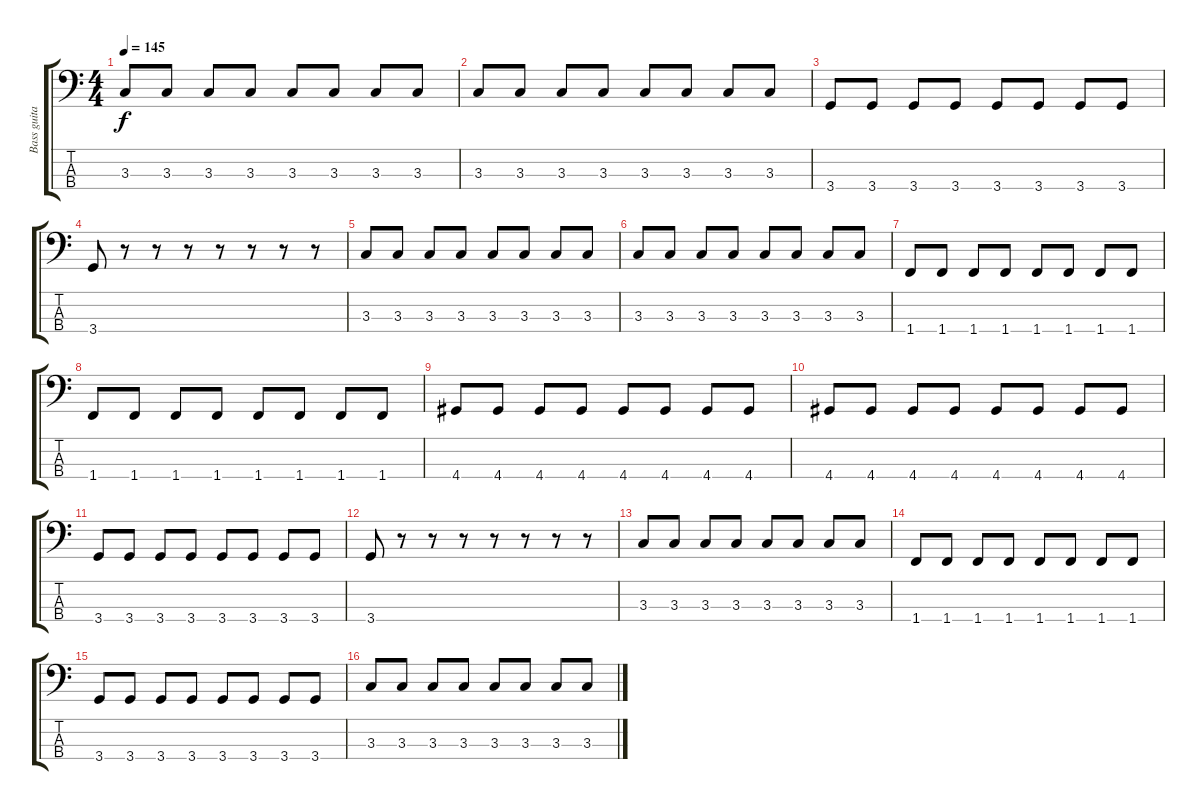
\track ("Bass guitar" "Bass guita") {instrument electricbassfinger}
\staff {score tabs}
\tuning (G2 D2 A1 E1) {hide}
\ts (4 4)
\tempo 145
\clef f4
\ks c
3.3.8{dy f} 3.3.8 3.3.8 3.3.8 3.3.8 3.3.8 3.3.8 3.3.8 |
3.3.8 3.3.8 3.3.8 3.3.8 3.3.8 3.3.8 3.3.8 3.3.8 |
3.4.8 3.4.8 3.4.8 3.4.8 3.4.8 3.4.8 3.4.8 3.4.8 |
3.4.8 r.8 r.8 r.8 r.8 r.8 r.8 r.8 |
3.3.8 3.3.8 3.3.8 3.3.8 3.3.8 3.3.8 3.3.8 3.3.8 |
3.3.8 3.3.8 3.3.8 3.3.8 3.3.8 3.3.8 3.3.8 3.3.8 |
1.4.8 1.4.8 1.4.8 1.4.8 1.4.8 1.4.8 1.4.8 1.4.8 |
1.4.8 1.4.8 1.4.8 1.4.8 1.4.8 1.4.8 1.4.8 1.4.8 |
4.4.8 4.4.8 4.4.8 4.4.8 4.4.8 4.4.8 4.4.8 4.4.8 |
4.4.8 4.4.8 4.4.8 4.4.8 4.4.8 4.4.8 4.4.8 4.4.8 |
3.4.8 3.4.8 3.4.8 3.4.8 3.4.8 3.4.8 3.4.8 3.4.8 |
3.4.8 r.8 r.8 r.8 r.8 r.8 r.8 r.8 |
3.3.8 3.3.8 3.3.8 3.3.8 3.3.8 3.3.8 3.3.8 3.3.8 |
1.4.8 1.4.8 1.4.8 1.4.8 1.4.8 1.4.8 1.4.8 1.4.8 |
3.4.8 3.4.8 3.4.8 3.4.8 3.4.8 3.4.8 3.4.8 3.4.8 |
3.3.8 3.3.8 3.3.8 3.3.8 3.3.8 3.3.8 3.3.8 3.3.8
